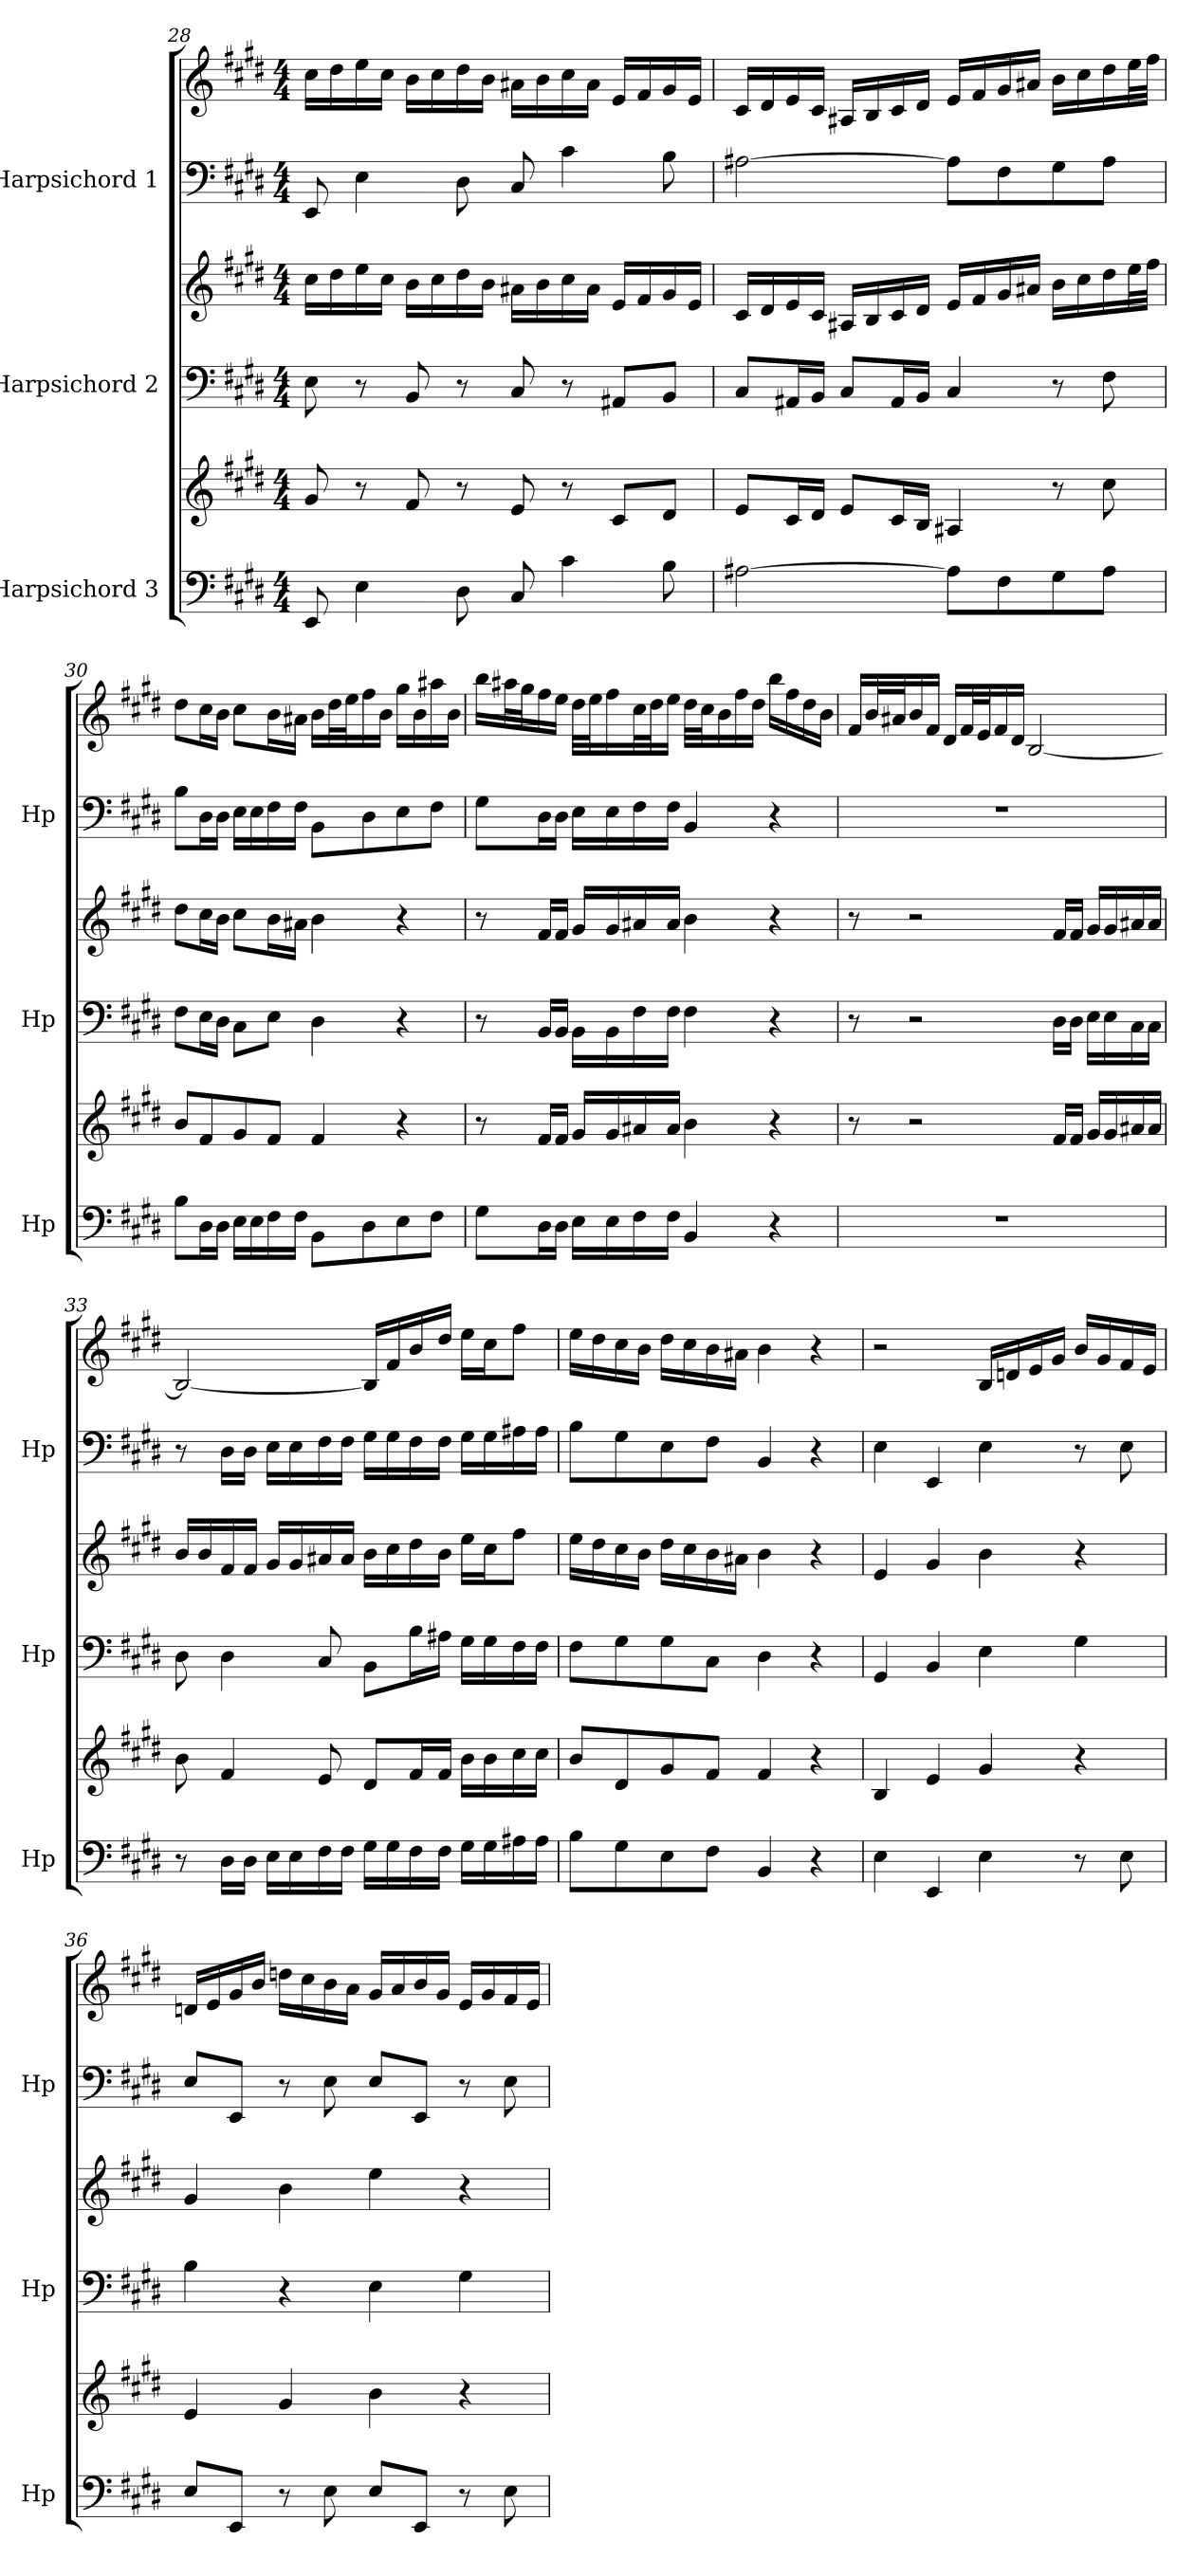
**kern	**kern	**kern	**kern	**kern	**kern
*part3	*part3	*part2	*part2	*part1	*part1
*staff6	*staff5	*staff4	*staff3	*staff2	*staff1
*I"Harpsichord 3	*	*I"Harpsichord 2	*	*I"Harpsichord 1	*
*I'Hp	*	*I'Hp	*	*I'Hp	*
*clefF4	*clefG2	*clefF4	*clefG2	*clefF4	*clefG2
*k[f#c#g#d#]	*k[f#c#g#d#]	*k[f#c#g#d#]	*k[f#c#g#d#]	*k[f#c#g#d#]	*k[f#c#g#d#]
*M4/4	*M4/4	*M4/4	*M4/4	*M4/4	*M4/4
=28	=28	=28	=28	=28	=28
8EE/	8g#/	8E\	16cc#\LL	8EE/	16cc#\LL
.	.	.	16dd#\	.	16dd#\
4E\	8r	8r	16ee\	4E\	16ee\
.	.	.	16cc#\JJ	.	16cc#\JJ
.	8f#/	8BB/	16b\LL	.	16b\LL
.	.	.	16cc#\	.	16cc#\
8D#\	8r	8r	16dd#\	8D#\	16dd#\
.	.	.	16b\JJ	.	16b\JJ
8C#/	8e/	8C#/	16a#X\LL	8C#/	16a#X\LL
.	.	.	16b\	.	16b\
4c#\	8r	8r	16cc#\	4c#\	16cc#\
.	.	.	16a#\JJ	.	16a#\JJ
.	8c#/L	8AA#X/L	16e/LL	.	16e/LL
.	.	.	16f#/	.	16f#/
8B\	8d#/J	8BB/J	16g#/	8B\	16g#/
.	.	.	16e/JJ	.	16e/JJ
!!LO:PB:g=z
=29	=29	=29	=29	=29	=29
[2A#X\	8e/L	8C#/L	16c#/LL	[2A#X\	16c#/LL
.	.	.	16d#/	.	16d#/
.	16c#/L	16AA#X/L	16e/	.	16e/
.	16d#/JJ	16BB/JJ	16c#/JJ	.	16c#/JJ
.	8e/L	8C#/L	16A#X/LL	.	16A#X/LL
.	.	.	16B/	.	16B/
.	16c#/L	16AA#/L	16c#/	.	16c#/
.	16B/JJ	16BB/JJ	16d#/JJ	.	16d#/JJ
8A#\L]	4A#X/	4C#/	16e/LL	8A#\L]	16e/LL
.	.	.	16f#/	.	16f#/
8F#\	.	.	16g#/	8F#\	16g#/
.	.	.	16a#X/JJ	.	16a#X/JJ
8G#\	8r	8r	16b\LL	8G#\	16b\LL
.	.	.	16cc#\	.	16cc#\
8A#\J	8cc#\	8F#\	16dd#\	8A#\J	16dd#\
.	.	.	32ee\L	.	32ee\L
.	.	.	32ff#\JJJ	.	32ff#\JJJ
=30	=30	=30	=30	=30	=30
8B\L	8b/L	8F#\L	8dd#\L	8B\L	8dd#\L
16D#\L	8f#/	16E\L	16cc#\L	16D#\L	16cc#\L
16D#\JJ	.	16D#\JJ	16b\JJ	16D#\JJ	16b\JJ
16E\LL	8g#/	8C#\L	8cc#\L	16E\LL	8cc#\L
16E\	.	.	.	16E\	.
16F#\	8f#/J	8E\J	16b\L	16F#\	16b\L
16F#\JJ	.	.	16a#X\JJ	16F#\JJ	16a#X\JJ
8BB\L	4f#/	4D#\	4b\	8BB\L	16b\LL
.	.	.	.	.	32dd#\L
.	.	.	.	.	32ee\J
8D#\	.	.	.	8D#\	16ff#\
.	.	.	.	.	16b\JJ
8E\	4r	4r	4r	8E\	16gg#\LL
.	.	.	.	.	16b\
8F#\J	.	.	.	8F#\J	16aa#X\
.	.	.	.	.	16b\JJ
!!LO:LB:g=z
=31	=31	=31	=31	=31	=31
8G#\L	8r	8r	8r	8G#\L	16bb\LL
.	.	.	.	.	32aa#X\L
.	.	.	.	.	32gg#\J
16D#\L	16f#/LL	16BB/LL	16f#/LL	16D#\L	16ff#\
16D#\JJ	16f#/JJ	16BB/JJ	16f#/JJ	16D#\JJ	16ee\JJ
16E\LL	16g#/LL	16BB\LL	16g#/LL	16E\LL	32dd#\LLL
.	.	.	.	.	32ee\J
16E\	16g#/	16BB\	16g#/	16E\	16ff#\
16F#\	16a#X/	16F#\	16a#X/	16F#\	32cc#\L
.	.	.	.	.	32dd#\J
16F#\JJ	16a#/JJ	16F#\JJ	16a#/JJ	16F#\JJ	16ee\JJ
4BB/	4b\	4F#\	4b\	4BB/	32dd#\LLL
.	.	.	.	.	32cc#\J
.	.	.	.	.	16b\
.	.	.	.	.	16ff#\
.	.	.	.	.	16dd#\JJ
4r	4r	4r	4r	4r	16bb\LL
.	.	.	.	.	16ff#\
.	.	.	.	.	16dd#\
.	.	.	.	.	16b\JJ
=32	=32	=32	=32	=32	=32
1r	8r	8r	8r	1r	16f#/LL
.	.	.	.	.	32b/L
.	.	.	.	.	32a#X/J
.	2r	2r	2r	.	16b/
.	.	.	.	.	16f#/JJ
.	.	.	.	.	16d#/LL
.	.	.	.	.	32f#/L
.	.	.	.	.	32e/J
.	.	.	.	.	16f#/
.	.	.	.	.	16d#/JJ
.	.	.	.	.	[2B/
.	16f#/LL	16D#\LL	16f#/LL	.	.
.	16f#/JJ	16D#\JJ	16f#/JJ	.	.
.	16g#/LL	16E\LL	16g#/LL	.	.
.	16g#/	16E\	16g#/	.	.
.	16a#X/	16C#\	16a#X/	.	.
.	16a#/JJ	16C#\JJ	16a#/JJ	.	.
!!LO:PB:g=z
=33	=33	=33	=33	=33	=33
8r	8b\	8D#\	16b/LL	8r	2B/_
.	.	.	16b/	.	.
16D#\LL	4f#/	4D#\	16f#/	16D#\LL	.
16D#\JJ	.	.	16f#/JJ	16D#\JJ	.
16E\LL	.	.	16g#/LL	16E\LL	.
16E\	.	.	16g#/	16E\	.
16F#\	8e/	8C#/	16a#X/	16F#\	.
16F#\JJ	.	.	16a#/JJ	16F#\JJ	.
16G#\LL	8d#/L	8BB\L	16b\LL	16G#\LL	16B/LL]
16G#\	.	.	16cc#\	16G#\	16f#/
16F#\	16f#/L	16B\L	16dd#\	16F#\	16b/
16F#\JJ	16f#/JJ	16A#X\JJ	16b\JJ	16F#\JJ	16dd#/JJ
16G#\LL	16b\LL	16G#\LL	16ee\LL	16G#\LL	16ee\LL
16G#\	16b\	16G#\	16cc#\J	16G#\	16cc#\J
16A#X\	16cc#\	16F#\	8ff#\J	16A#X\	8ff#\J
16A#\JJ	16cc#\JJ	16F#\JJ	.	16A#\JJ	.
=34	=34	=34	=34	=34	=34
8B\L	8b/L	8F#\L	16ee\LL	8B\L	16ee\LL
.	.	.	16dd#\	.	16dd#\
8G#\	8d#/	8G#\	16cc#\	8G#\	16cc#\
.	.	.	16b\JJ	.	16b\JJ
8E\	8g#/	8G#\	16dd#\LL	8E\	16dd#\LL
.	.	.	16cc#\	.	16cc#\
8F#\J	8f#/J	8C#\J	16b\	8F#\J	16b\
.	.	.	16a#X\JJ	.	16a#X\JJ
4BB/	4f#/	4D#\	4b\	4BB/	4b\
4r	4r	4r	4r	4r	4r
=35	=35	=35	=35	=35	=35
4E\	4B/	4GG#/	4e/	4E\	2r
4EE/	4e/	4BB/	4g#/	4EE/	.
4E\	4g#/	4E\	4b\	4E\	16B/LL
.	.	.	.	.	16dn/
.	.	.	.	.	16e/
.	.	.	.	.	16g#/JJ
8r	4r	4G#\	4r	8r	16b/LL
.	.	.	.	.	16g#/
8E\	.	.	.	8E\	16f#/
.	.	.	.	.	16e/JJ
!!LO:LB:g=z
=36	=36	=36	=36	=36	=36
8E/L	4e/	4B\	4g#/	8E/L	16dn/LL
.	.	.	.	.	16e/
8EE/J	.	.	.	8EE/J	16g#/
.	.	.	.	.	16b/JJ
8r	4g#/	4r	4b\	8r	16ddn\LL
.	.	.	.	.	16cc#\
8E\	.	.	.	8E\	16b\
.	.	.	.	.	16a\JJ
8E/L	4b\	4E\	4ee\	8E/L	16g#/LL
.	.	.	.	.	16a/
8EE/J	.	.	.	8EE/J	16b/
.	.	.	.	.	16g#/JJ
8r	4r	4G#\	4r	8r	16e/LL
.	.	.	.	.	16g#/
8E\	.	.	.	8E\	16f#/
.	.	.	.	.	16e/JJ
=	=	=	=	=	=
*-	*-	*-	*-	*-	*-
